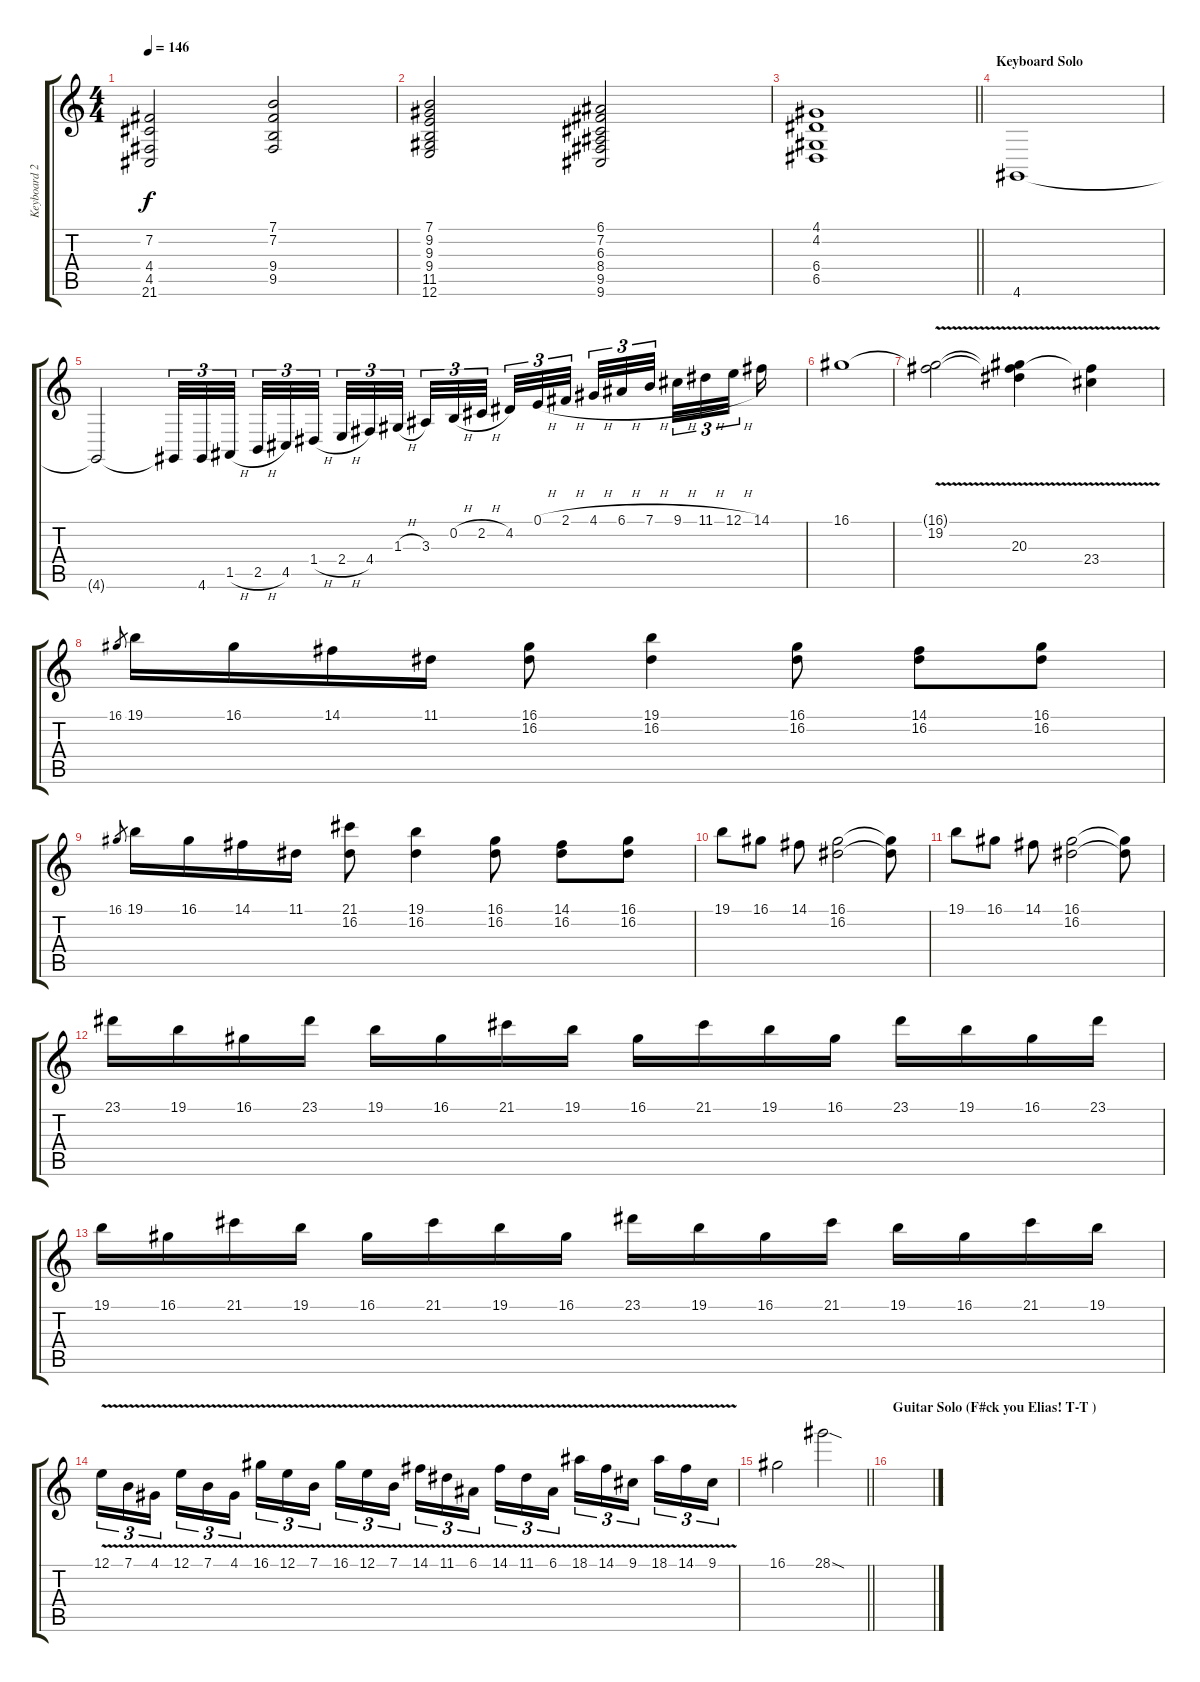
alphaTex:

\track ("Keyboard 2" "Keyboard 2") {instrument churchorgan}
\staff {score tabs}
\tuning (E4 B3 G3 D3 A2 E2) {hide}
\ts (4 4)
\tempo 146
\clef g2
\ks c
(7.2 4.4 4.5 21.6).2{dy f} (7.1 7.2 9.4 9.5).2 |
(7.1 9.2 9.3 9.4 11.5 12.6).2 (6.1 7.2 6.3 8.4 9.5 9.6).2 |
\barLineRight lightlight
(4.1 4.2 6.4 6.5).1 |
\section ("" "Keyboard Solo")
4.6.1{volume 16 instrument drawbarorgan} |
4.6{t}.2 4.6{t}.32{tu (3 2)} 4.6.32{tu (3 2) volume 16 instrument rockorgan} 1.5{h}.32{tu (3 2) beam splitsecondary} 2.5{h}.32{tu (3 2)} 4.5.32{tu (3 2)} 1.4{h}.32{tu (3 2) beam splitsecondary} 2.4{h}.32{tu (3 2)} 4.4.32{tu (3 2)} 1.3{h}.32{tu (3 2) beam splitsecondary} 3.3.32{tu (3 2)} 0.2{h}.32{tu (3 2)} 2.2{h}.32{tu (3 2)} 4.2.32{tu (3 2)} 0.1{h}.32{tu (3 2)} 2.1{h}.32{tu (3 2) beam splitsecondary} 4.1{h}.32{tu (3 2)} 6.1{h}.32{tu (3 2)} 7.1{h}.32{tu (3 2) beam splitsecondary} 9.1{h}.32{tu (3 2)} 11.1{h}.32{tu (3 2)} 12.1{h}.32{tu (3 2) beam splitsecondary} 14.1.16 |
16.1.1 |
(16.1{v t} 19.2{v}).2 (16.1{t} 19.2{t} 20.3{v}).4 (19.2{t} 23.4{v}).4 |
16.1.8{gr} 19.1.16 16.1.16 14.1.16 11.1.16 (16.1 16.2).8 (19.1 16.2).4 (16.1 16.2).8 (14.1 16.2).8 (16.1 16.2).8 |
16.1.8{gr} 19.1.16 16.1.16 14.1.16 11.1.16 (21.1 16.2).8 (19.1 16.2).4 (16.1 16.2).8 (14.1 16.2).8 (16.1 16.2).8 |
19.1.8 16.1.8 14.1.8 (16.1 16.2).2 (16.1{t} 16.2{t}).8 |
19.1.8 16.1.8 14.1.8 (16.1 16.2).2 (16.1{t} 16.2{t}).8 |
23.1.16 19.1.16 16.1.16 23.1.16 19.1.16 16.1.16 21.1.16 19.1.16 16.1.16 21.1.16 19.1.16 16.1.16 23.1.16 19.1.16 16.1.16 23.1.16 |
19.1.16 16.1.16 21.1.16 19.1.16 16.1.16 21.1.16 19.1.16 16.1.16 23.1.16 19.1.16 16.1.16 21.1.16 19.1.16 16.1.16 21.1.16 19.1.16 |
12.1{v}.16{tu (3 2)} 7.1{v}.16{tu (3 2)} 4.1{v}.16{tu (3 2) beam splitsecondary} 12.1{v}.16{tu (3 2)} 7.1{v}.16{tu (3 2)} 4.1{v}.16{tu (3 2)} 16.1{v}.16{tu (3 2)} 12.1{v}.16{tu (3 2)} 7.1{v}.16{tu (3 2) beam splitsecondary} 16.1{v}.16{tu (3 2)} 12.1{v}.16{tu (3 2)} 7.1{v}.16{tu (3 2)} 14.1{v}.16{tu (3 2)} 11.1{v}.16{tu (3 2)} 6.1{v}.16{tu (3 2) beam splitsecondary} 14.1{v}.16{tu (3 2)} 11.1{v}.16{tu (3 2)} 6.1{v}.16{tu (3 2)} 18.1{v}.16{tu (3 2)} 14.1{v}.16{tu (3 2)} 9.1{v}.16{tu (3 2) beam splitsecondary} 18.1{v}.16{tu (3 2)} 14.1{v}.16{tu (3 2)} 9.1{v}.16{tu (3 2)} |
\barLineRight lightlight
16.1.2 28.1{sod}.2 |
\section ("" "Guitar Solo (F#ck you Elias! T-T )")
